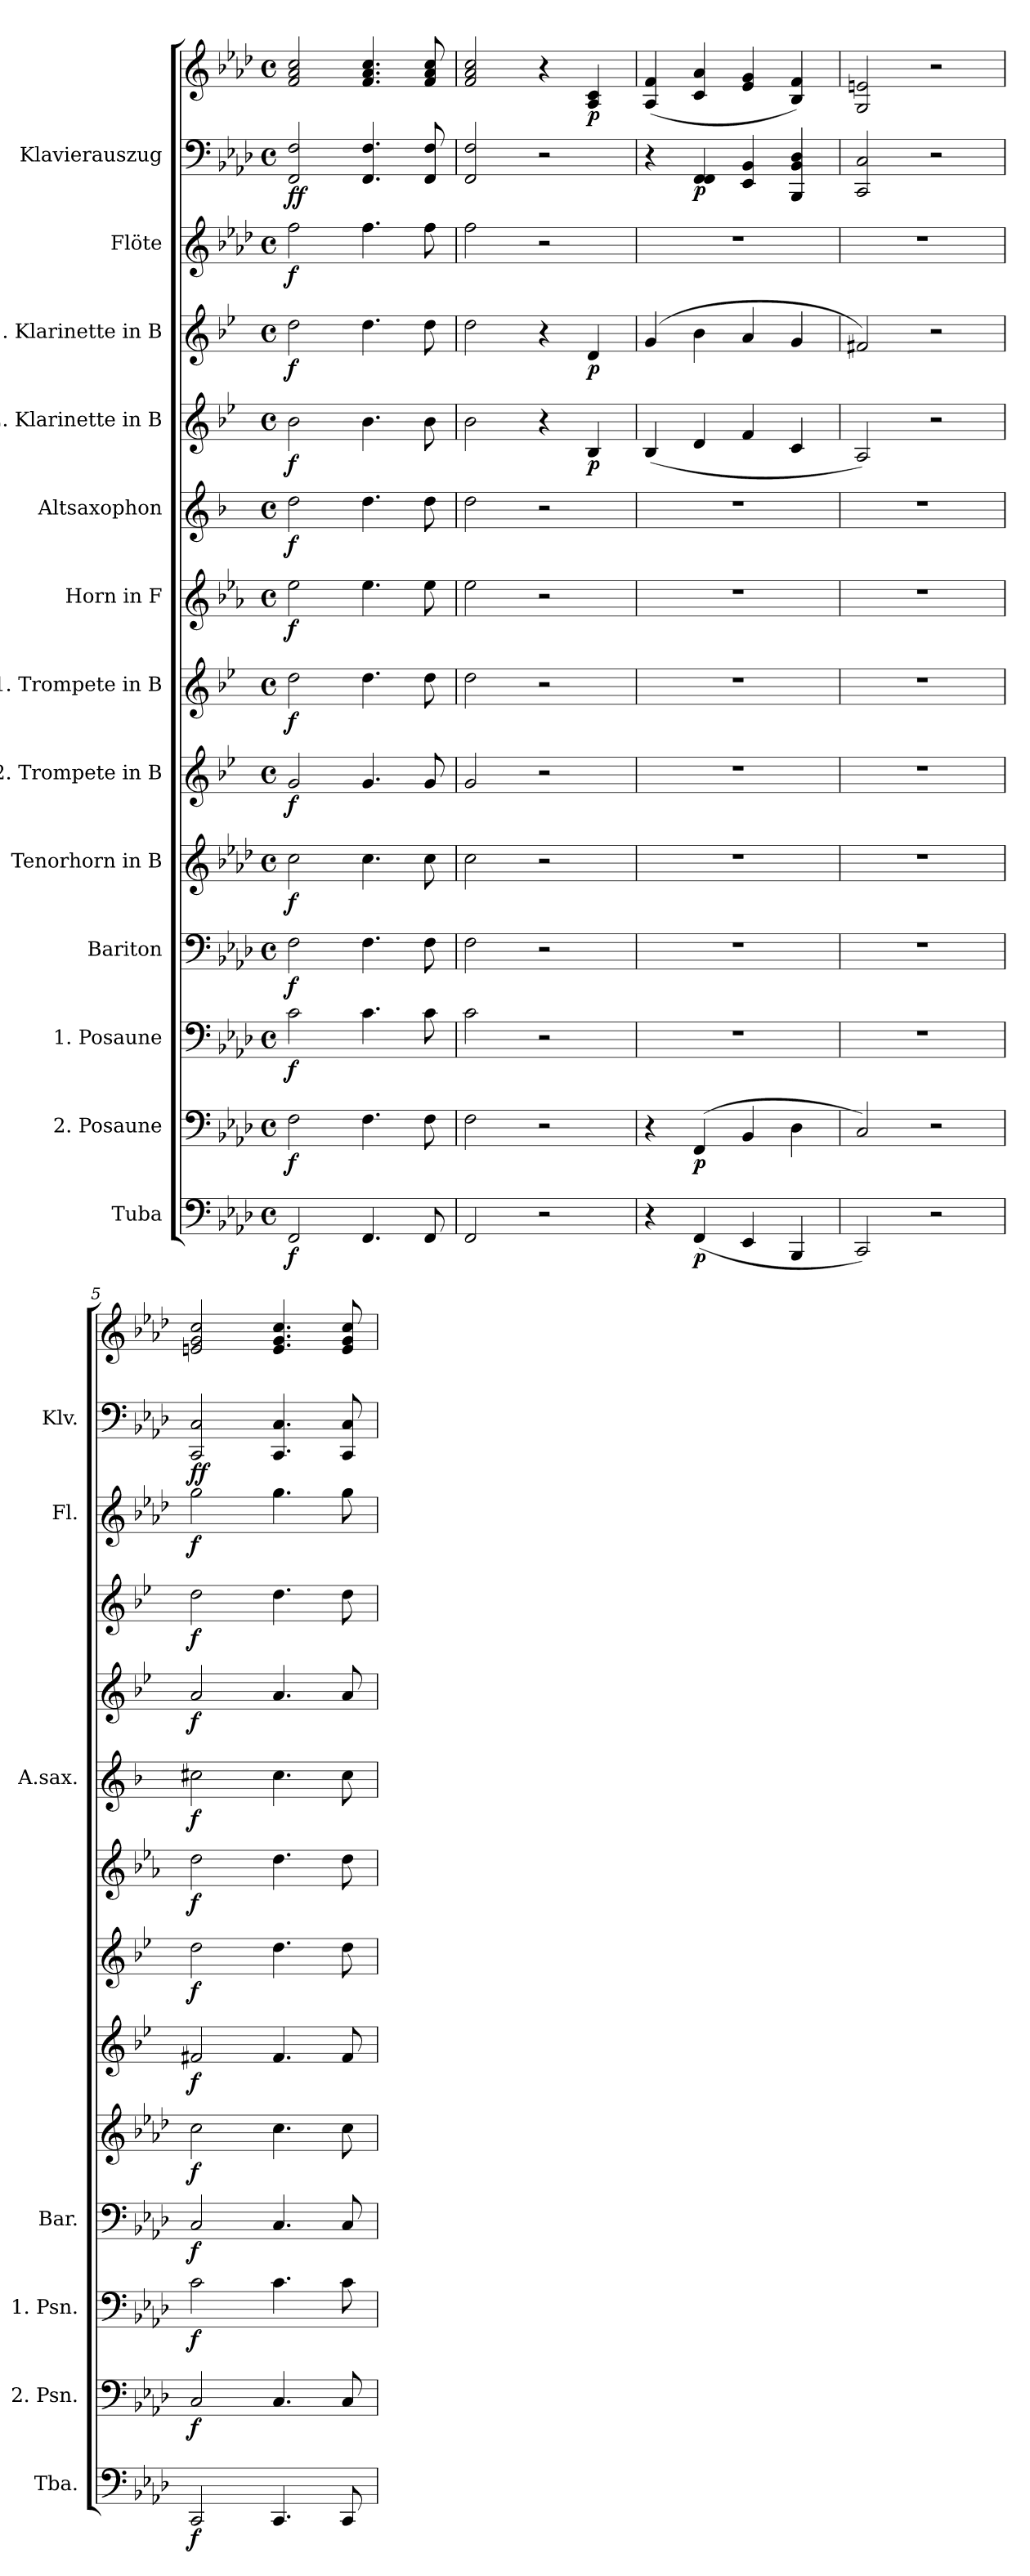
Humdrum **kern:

**kern	**dynam	**kern	**dynam	**kern	**dynam	**kern	**dynam	**kern	**dynam	**kern	**dynam	**kern	**dynam	**kern	**dynam	**kern	**dynam	**kern	**dynam	**kern	**dynam	**kern	**dynam	**kern	**kern	**dynam
*part13	*part13	*part12	*part12	*part11	*part11	*part10	*part10	*part9	*part9	*part8	*part8	*part7	*part7	*part6	*part6	*part5	*part5	*part4	*part4	*part3	*part3	*part2	*part2	*part1	*part1	*part1
*staff14	*staff14	*staff13	*staff13	*staff12	*staff12	*staff11	*staff11	*staff10	*staff10	*staff9	*staff9	*staff8	*staff8	*staff7	*staff7	*staff6	*staff6	*staff5	*staff5	*staff4	*staff4	*staff3	*staff3	*staff2	*staff1	*staff1/2
*I"Tuba	*	*I"2. Posaune	*	*I"1. Posaune	*	*I"Bariton	*	*I"Tenorhorn in B	*	*I"2. Trompete in B	*	*I"1. Trompete in B	*	*I"Horn in F	*	*I"Altsaxophon	*	*I"2. Klarinette in B	*	*I"1. Klarinette in B	*	*I"Flöte	*	*I"Klavierauszug	*	*
*I'Tba.	*	*I'2. Psn.	*	*I'1. Psn.	*	*I'Bar.	*	*	*	*	*	*	*	*	*	*I'A.sax.	*	*	*	*	*	*I'Fl.	*	*I'Klv.	*	*
*clefF4	*	*clefF4	*	*clefF4	*	*clefF4	*	*clefG2	*	*clefG2	*	*clefG2	*	*clefG2	*	*clefG2	*	*clefG2	*	*clefG2	*	*clefG2	*	*clefF4	*clefG2	*
*	*	*	*	*	*	*	*	*ITrd8c14	*	*ITrd1c2	*	*ITrd1c2	*	*ITrd4c7	*	*ITrd5c9	*	*ITrd1c2	*	*ITrd1c2	*	*	*	*	*	*
*k[b-e-a-d-]	*	*k[b-e-a-d-]	*	*k[b-e-a-d-]	*	*k[b-e-a-d-]	*	*k[b-e-a-d-]	*	*k[b-e-a-d-]	*	*k[b-e-a-d-]	*	*k[b-e-a-d-]	*	*k[b-e-a-d-]	*	*k[b-e-a-d-]	*	*k[b-e-a-d-]	*	*k[b-e-a-d-]	*	*k[b-e-a-d-]	*k[b-e-a-d-]	*
*M4/4	*	*M4/4	*	*M4/4	*	*M4/4	*	*M4/4	*	*M4/4	*	*M4/4	*	*M4/4	*	*M4/4	*	*M4/4	*	*M4/4	*	*M4/4	*	*M4/4	*M4/4	*
*met(c)	*	*met(c)	*	*met(c)	*	*met(c)	*	*met(c)	*	*met(c)	*	*met(c)	*	*met(c)	*	*met(c)	*	*met(c)	*	*met(c)	*	*met(c)	*	*met(c)	*met(c)	*
*MM96	*	*MM96	*	*MM96	*	*MM96	*	*MM96	*	*MM96	*	*MM96	*	*MM96	*	*MM96	*	*MM96	*	*MM96	*	*MM96	*	*MM96	*MM96	*
=1	=1	=1	=1	=1	=1	=1	=1	=1	=1	=1	=1	=1	=1	=1	=1	=1	=1	=1	=1	=1	=1	=1	=1	=1	=1	=1
!	!LO:DY:b	!	!LO:DY:b	!	!LO:DY:b	!	!LO:DY:b	!	!LO:DY:b	!	!LO:DY:b	!	!LO:DY:b	!	!LO:DY:b	!	!LO:DY:b	!	!LO:DY:b	!	!LO:DY:b	!	!LO:DY:b	!	!	!LO:DY:b=2
!	!	!	!	!	!	!	!	!	!	!	!	!	!	!	!	!	!	!	!	!	!	!	!	!	!	!LO:DY:n=1:b
2FF/	f	2F\	f	2c\	f	2F\	f	2c\	f	2f/	f	2cc\	f	2a-\	f	2f\	f	2a-\	f	2cc\	f	2ff\	f	2FF/ 2F/	2f/ 2a-/ 2cc/	f f
4.FF/	.	4.F\	.	4.c\	.	4.F\	.	4.c\	.	4.f/	.	4.cc\	.	4.a-\	.	4.f\	.	4.a-\	.	4.cc\	.	4.ff\	.	4.FF/ 4.F/	4.f/ 4.a-/ 4.cc/	.
8FF/	.	8F\	.	8c\	.	8F\	.	8c\	.	8f/	.	8cc\	.	8a-\	.	8f\	.	8a-\	.	8cc\	.	8ff\	.	8FF/ 8F/	8f/ 8a-/ 8cc/	.
=2	=2	=2	=2	=2	=2	=2	=2	=2	=2	=2	=2	=2	=2	=2	=2	=2	=2	=2	=2	=2	=2	=2	=2	=2	=2	=2
2FF/	.	2F\	.	2c\	.	2F\	.	2c\	.	2f/	.	2cc\	.	2a-\	.	2f\	.	2a-\	.	2cc\	.	2ff\	.	2FF/ 2F/	2f/ 2a-/ 2cc/	.
2r	.	2r	.	2r	.	2r	.	2r	.	2r	.	2r	.	2r	.	2r	.	4r	.	4r	.	2r	.	2r	4r	.
!	!	!	!	!	!	!	!	!	!	!	!	!	!	!	!	!	!	!	!LO:DY:b	!	!LO:DY:b	!	!	!	!	!LO:DY:b
.	.	.	.	.	.	.	.	.	.	.	.	.	.	.	.	.	.	4A-/	p	4c/	p	.	.	.	4A-/ 4c/	p
=3	=3	=3	=3	=3	=3	=3	=3	=3	=3	=3	=3	=3	=3	=3	=3	=3	=3	=3	=3	=3	=3	=3	=3	=3	=3	=3
4r	.	4r	.	1r	.	1r	.	1r	.	1r	.	1r	.	1r	.	1r	.	(<4A-/	.	(>4f/	.	1r	.	4r	(<4A-/ 4f/	.
!	!LO:DY:b	!	!LO:DY:b	!	!	!	!	!	!	!	!	!	!	!	!	!	!	!	!	!	!	!	!	!	!	!LO:DY:b=2
(<4FF/	p	(>4FF/	p	.	.	.	.	.	.	.	.	.	.	.	.	.	.	4c/	.	4a-\	.	.	.	4FF/ 4FF/	4c/ 4a-/	p
4EE-/	.	4BB-/	.	.	.	.	.	.	.	.	.	.	.	.	.	.	.	4e-/	.	4g/	.	.	.	4EE-/ 4BB-/	4e-/ 4g/	.
4BBB-/	.	4D-\	.	.	.	.	.	.	.	.	.	.	.	.	.	.	.	4B-/	.	4f/	.	.	.	4BBB-!/ 4BB-/ 4D-/	4B-/ 4f/)	.
=4	=4	=4	=4	=4	=4	=4	=4	=4	=4	=4	=4	=4	=4	=4	=4	=4	=4	=4	=4	=4	=4	=4	=4	=4	=4	=4
2CC/)	.	2C/)	.	1r	.	1r	.	1r	.	1r	.	1r	.	1r	.	1r	.	2G/)	.	2en/)	.	1r	.	2CC/ 2C/	2G/ 2en/	.
2r	.	2r	.	.	.	.	.	.	.	.	.	.	.	.	.	.	.	2r	.	2r	.	.	.	2r	2r	.
=5	=5	=5	=5	=5	=5	=5	=5	=5	=5	=5	=5	=5	=5	=5	=5	=5	=5	=5	=5	=5	=5	=5	=5	=5	=5	=5
!	!LO:DY:b	!	!LO:DY:b	!	!LO:DY:b	!	!LO:DY:b	!	!LO:DY:b	!	!LO:DY:b	!	!LO:DY:b	!	!LO:DY:b	!	!LO:DY:b	!	!LO:DY:b	!	!LO:DY:b	!	!LO:DY:b	!	!	!LO:DY:b=2
!	!	!	!	!	!	!	!	!	!	!	!	!	!	!	!	!	!	!	!	!	!	!	!	!	!	!LO:DY:n=1:b
2CC/	f	2C/	f	2c\	f	2C/	f	2c\	f	2en/	f	2cc\	f	2g\	f	2en\	f	2g/	f	2cc\	f	2gg\	f	2CC/ 2C/	2en/ 2g/ 2cc/	f f
4.CC/	.	4.C/	.	4.c\	.	4.C/	.	4.c\	.	4.e/	.	4.cc\	.	4.g\	.	4.e\	.	4.g/	.	4.cc\	.	4.gg\	.	4.CC/ 4.C/	4.e/ 4.g/ 4.cc/	.
8CC/	.	8C/	.	8c\	.	8C/	.	8c\	.	8e/	.	8cc\	.	8g\	.	8e\	.	8g/	.	8cc\	.	8gg\	.	8CC/ 8C/	8e/ 8g/ 8cc/	.
=	=	=	=	=	=	=	=	=	=	=	=	=	=	=	=	=	=	=	=	=	=	=	=	=	=	=
*-	*-	*-	*-	*-	*-	*-	*-	*-	*-	*-	*-	*-	*-	*-	*-	*-	*-	*-	*-	*-	*-	*-	*-	*-	*-	*-
